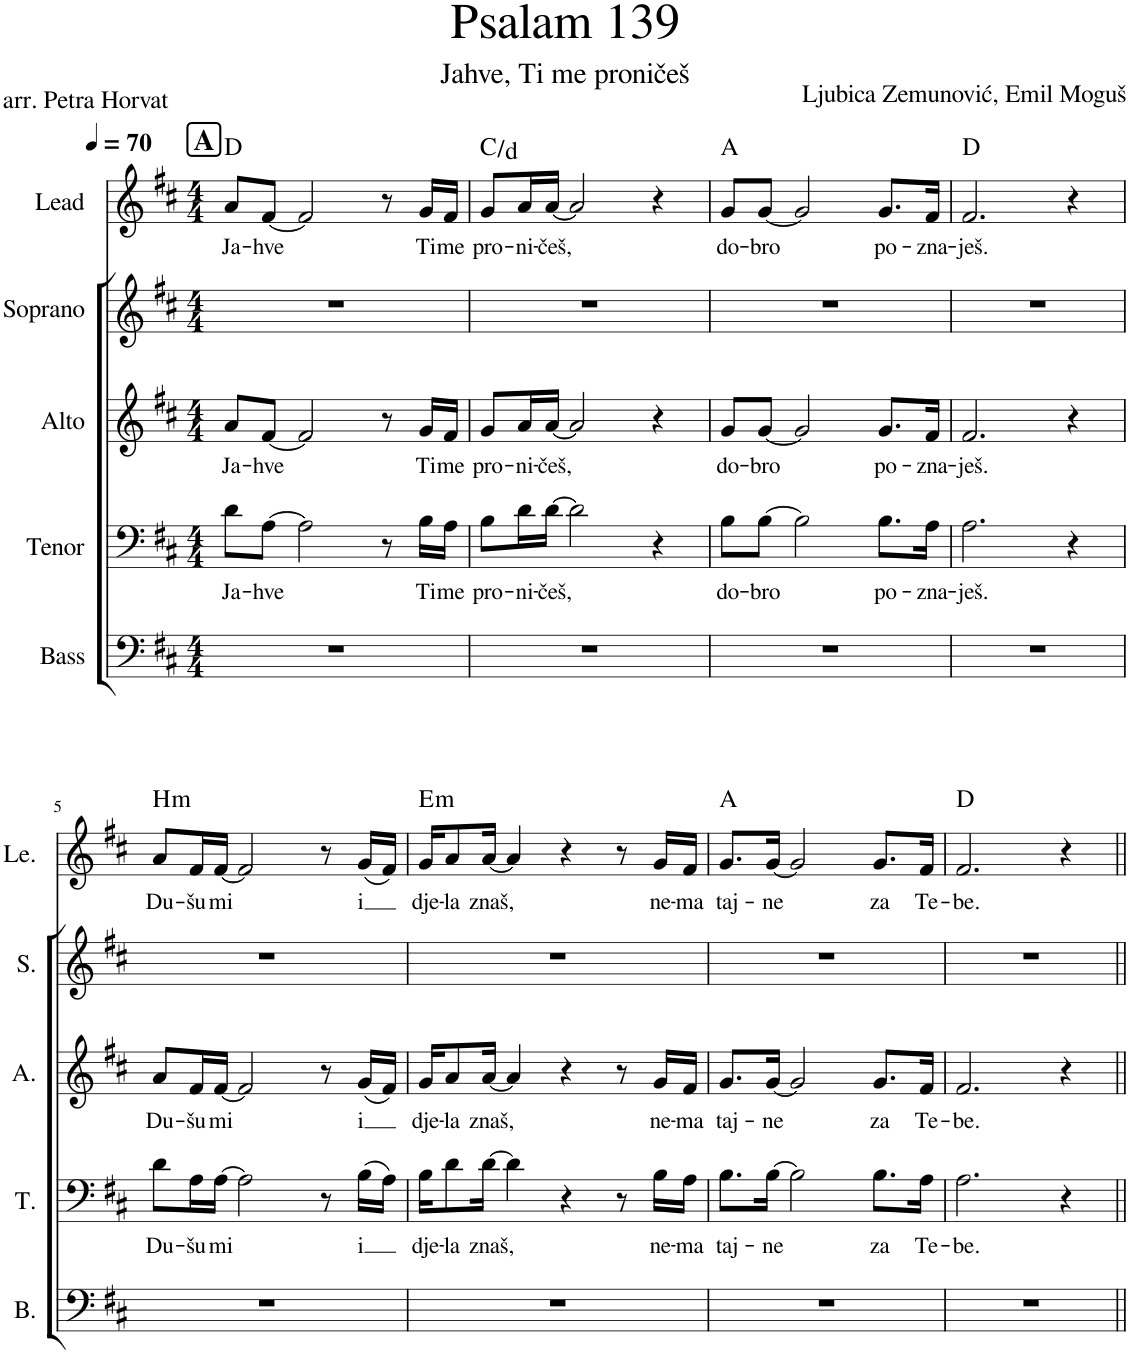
**kern	**kern	**text	**kern	**text	**kern	**kern	**text	**harte
*part5	*part4	*part4	*part3	*part3	*part2	*part1	*part1	*part1
*staff5	*staff4	*staff4	*staff3	*staff3	*staff2	*staff1	*staff1	*
*I"Bass	*I"Tenor	*	*I"Alto	*	*I"Soprano	*I"Lead	*	*
*I'B.	*I'T.	*	*I'A.	*	*I'S.	*I'Le.	*	*
*clefF4	*clefF4	*	*clefG2	*	*clefG2	*clefG2	*	*
*k[f#c#]	*k[f#c#]	*	*k[f#c#]	*	*k[f#c#]	*k[f#c#]	*	*
*M4/4	*M4/4	*	*M4/4	*	*M4/4	*M4/4	*	*
*MM70	*MM70	*	*MM70	*	*MM70	*MM70	*	*
!!LO:REH:place=s1:a:B:cj:fs=14:t=A
=1	=1	=1	=1	=1	=1	=1	=1	=1
!	!	!LO:LY:b	!	!LO:LY:b	!	!	!LO:LY:b	!
1r	8d\L	Ja-	8a/L	Ja-	1r	8a/L	Ja-	D:maj
!	!	!LO:LY:b	!	!LO:LY:b	!	!	!LO:LY:b	!
.	[8A\J	-hve	[8f#/J	-hve	.	[8f#/J	-hve	.
.	2A\]	.	2f#/]	.	.	2f#/]	.	.
.	8r	.	8r	.	.	8r	.	.
!	!	!LO:LY:b	!	!LO:LY:b	!	!	!LO:LY:b	!
.	16B\LL	Ti	16g/LL	Ti	.	16g/LL	Ti	.
!	!	!LO:LY:b	!	!LO:LY:b	!	!	!LO:LY:b	!
.	16A\JJ	me	16f#/JJ	me	.	16f#/JJ	me	.
=2	=2	=2	=2	=2	=2	=2	=2	=2
!	!	!LO:LY:b	!	!LO:LY:b	!	!	!LO:LY:b	!
1r	8B\L	pro-	8g/L	pro-	1r	8g/L	pro-	C:maj/2
!	!	!LO:LY:b	!	!LO:LY:b	!	!	!LO:LY:b	!
.	16d\L	-ni-	16a/L	-ni-	.	16a/L	-ni-	.
!	!	!LO:LY:b	!	!LO:LY:b	!	!	!LO:LY:b	!
.	[16d\JJ	-češ,	[16a/JJ	-češ,	.	[16a/JJ	-češ,	.
.	2d\]	.	2a/]	.	.	2a/]	.	.
.	4r	.	4r	.	.	4r	.	.
=3	=3	=3	=3	=3	=3	=3	=3	=3
!	!	!LO:LY:b	!	!LO:LY:b	!	!	!LO:LY:b	!
1r	8B\L	do-	8g/L	do-	1r	8g/L	do-	A:maj
!	!	!LO:LY:b	!	!LO:LY:b	!	!	!LO:LY:b	!
.	[8B\J	-bro	[8g/J	-bro	.	[8g/J	-bro	.
.	2B\]	.	2g/]	.	.	2g/]	.	.
!	!	!LO:LY:b	!	!LO:LY:b	!	!	!LO:LY:b	!
.	8.B\L	po-	8.g/L	po-	.	8.g/L	po-	.
!	!	!LO:LY:b	!	!LO:LY:b	!	!	!LO:LY:b	!
.	16A\Jk	-zna-	16f#/Jk	-zna-	.	16f#/Jk	-zna-	.
=4	=4	=4	=4	=4	=4	=4	=4	=4
!	!	!LO:LY:b	!	!LO:LY:b	!	!	!LO:LY:b	!
1r	2.A\	-ješ.	2.f#/	-ješ.	1r	2.f#/	-ješ.	D:maj
.	4r	.	4r	.	.	4r	.	.
!!LO:LB:g=z
=5	=5	=5	=5	=5	=5	=5	=5	=5
!	!	!LO:LY:b	!	!LO:LY:b	!	!	!LO:LY:b	!LO:H:kt=m
1r	8d\L	Du-	8a/L	Du-	1r	8a/L	Du-	B:min
!	!	!LO:LY:b	!	!LO:LY:b	!	!	!LO:LY:b	!
.	16A\L	-šu	16f#/L	-šu	.	16f#/L	-šu	.
!	!	!LO:LY:b	!	!LO:LY:b	!	!	!LO:LY:b	!
.	[16A\JJ	mi	[16f#/JJ	mi	.	[16f#/JJ	mi	.
.	2A\]	.	2f#/]	.	.	2f#/]	.	.
.	8r	.	8r	.	.	8r	.	.
!	!	!LO:LY:b	!	!LO:LY:b	!	!	!LO:LY:b	!
.	(16B\LL	i	(16g/LL	i	.	(16g/LL	i	.
.	16A\JJ)	.	16f#/JJ)	.	.	16f#/JJ)	.	.
=6	=6	=6	=6	=6	=6	=6	=6	=6
!	!	!LO:LY:b	!	!LO:LY:b	!	!	!LO:LY:b	!LO:H:kt=m
1r	16B\KL	dje-	16g/KL	dje-	1r	16g/KL	dje-	E:min
!	!	!LO:LY:b	!	!LO:LY:b	!	!	!LO:LY:b	!
.	8d\	-la	8a/	-la	.	8a/	-la	.
!	!	!LO:LY:b	!	!LO:LY:b	!	!	!LO:LY:b	!
.	[16d\Jk	znaš,	[16a/Jk	znaš,	.	[16a/Jk	znaš,	.
.	4d\]	.	4a/]	.	.	4a/]	.	.
.	4r	.	4r	.	.	4r	.	.
.	8r	.	8r	.	.	8r	.	.
!	!	!LO:LY:b	!	!LO:LY:b	!	!	!LO:LY:b	!
.	16B\LL	ne-	16g/LL	ne-	.	16g/LL	ne-	.
!	!	!LO:LY:b	!	!LO:LY:b	!	!	!LO:LY:b	!
.	16A\JJ	-ma	16f#/JJ	-ma	.	16f#/JJ	-ma	.
=7	=7	=7	=7	=7	=7	=7	=7	=7
!	!	!LO:LY:b	!	!LO:LY:b	!	!	!LO:LY:b	!
1r	8.B\L	taj-	8.g/L	taj-	1r	8.g/L	taj-	A:maj
!	!	!LO:LY:b	!	!LO:LY:b	!	!	!LO:LY:b	!
.	[16B\Jk	-ne	[16g/Jk	-ne	.	[16g/Jk	-ne	.
.	2B\]	.	2g/]	.	.	2g/]	.	.
!	!	!LO:LY:b	!	!LO:LY:b	!	!	!LO:LY:b	!
.	8.B\L	za	8.g/L	za	.	8.g/L	za	.
!	!	!LO:LY:b	!	!LO:LY:b	!	!	!LO:LY:b	!
.	16A\Jk	Te-	16f#/Jk	Te-	.	16f#/Jk	Te-	.
=8	=8	=8	=8	=8	=8	=8	=8	=8
!	!	!LO:LY:b	!	!LO:LY:b	!	!	!LO:LY:b	!
1r	2.A\	-be.	2.f#/	-be.	1r	2.f#/	-be.	D:maj
.	4r	.	4r	.	.	4r	.	.
=||	=||	=||	=||	=||	=||	=||	=||	=||
*-	*-	*-	*-	*-	*-	*-	*-	*-
